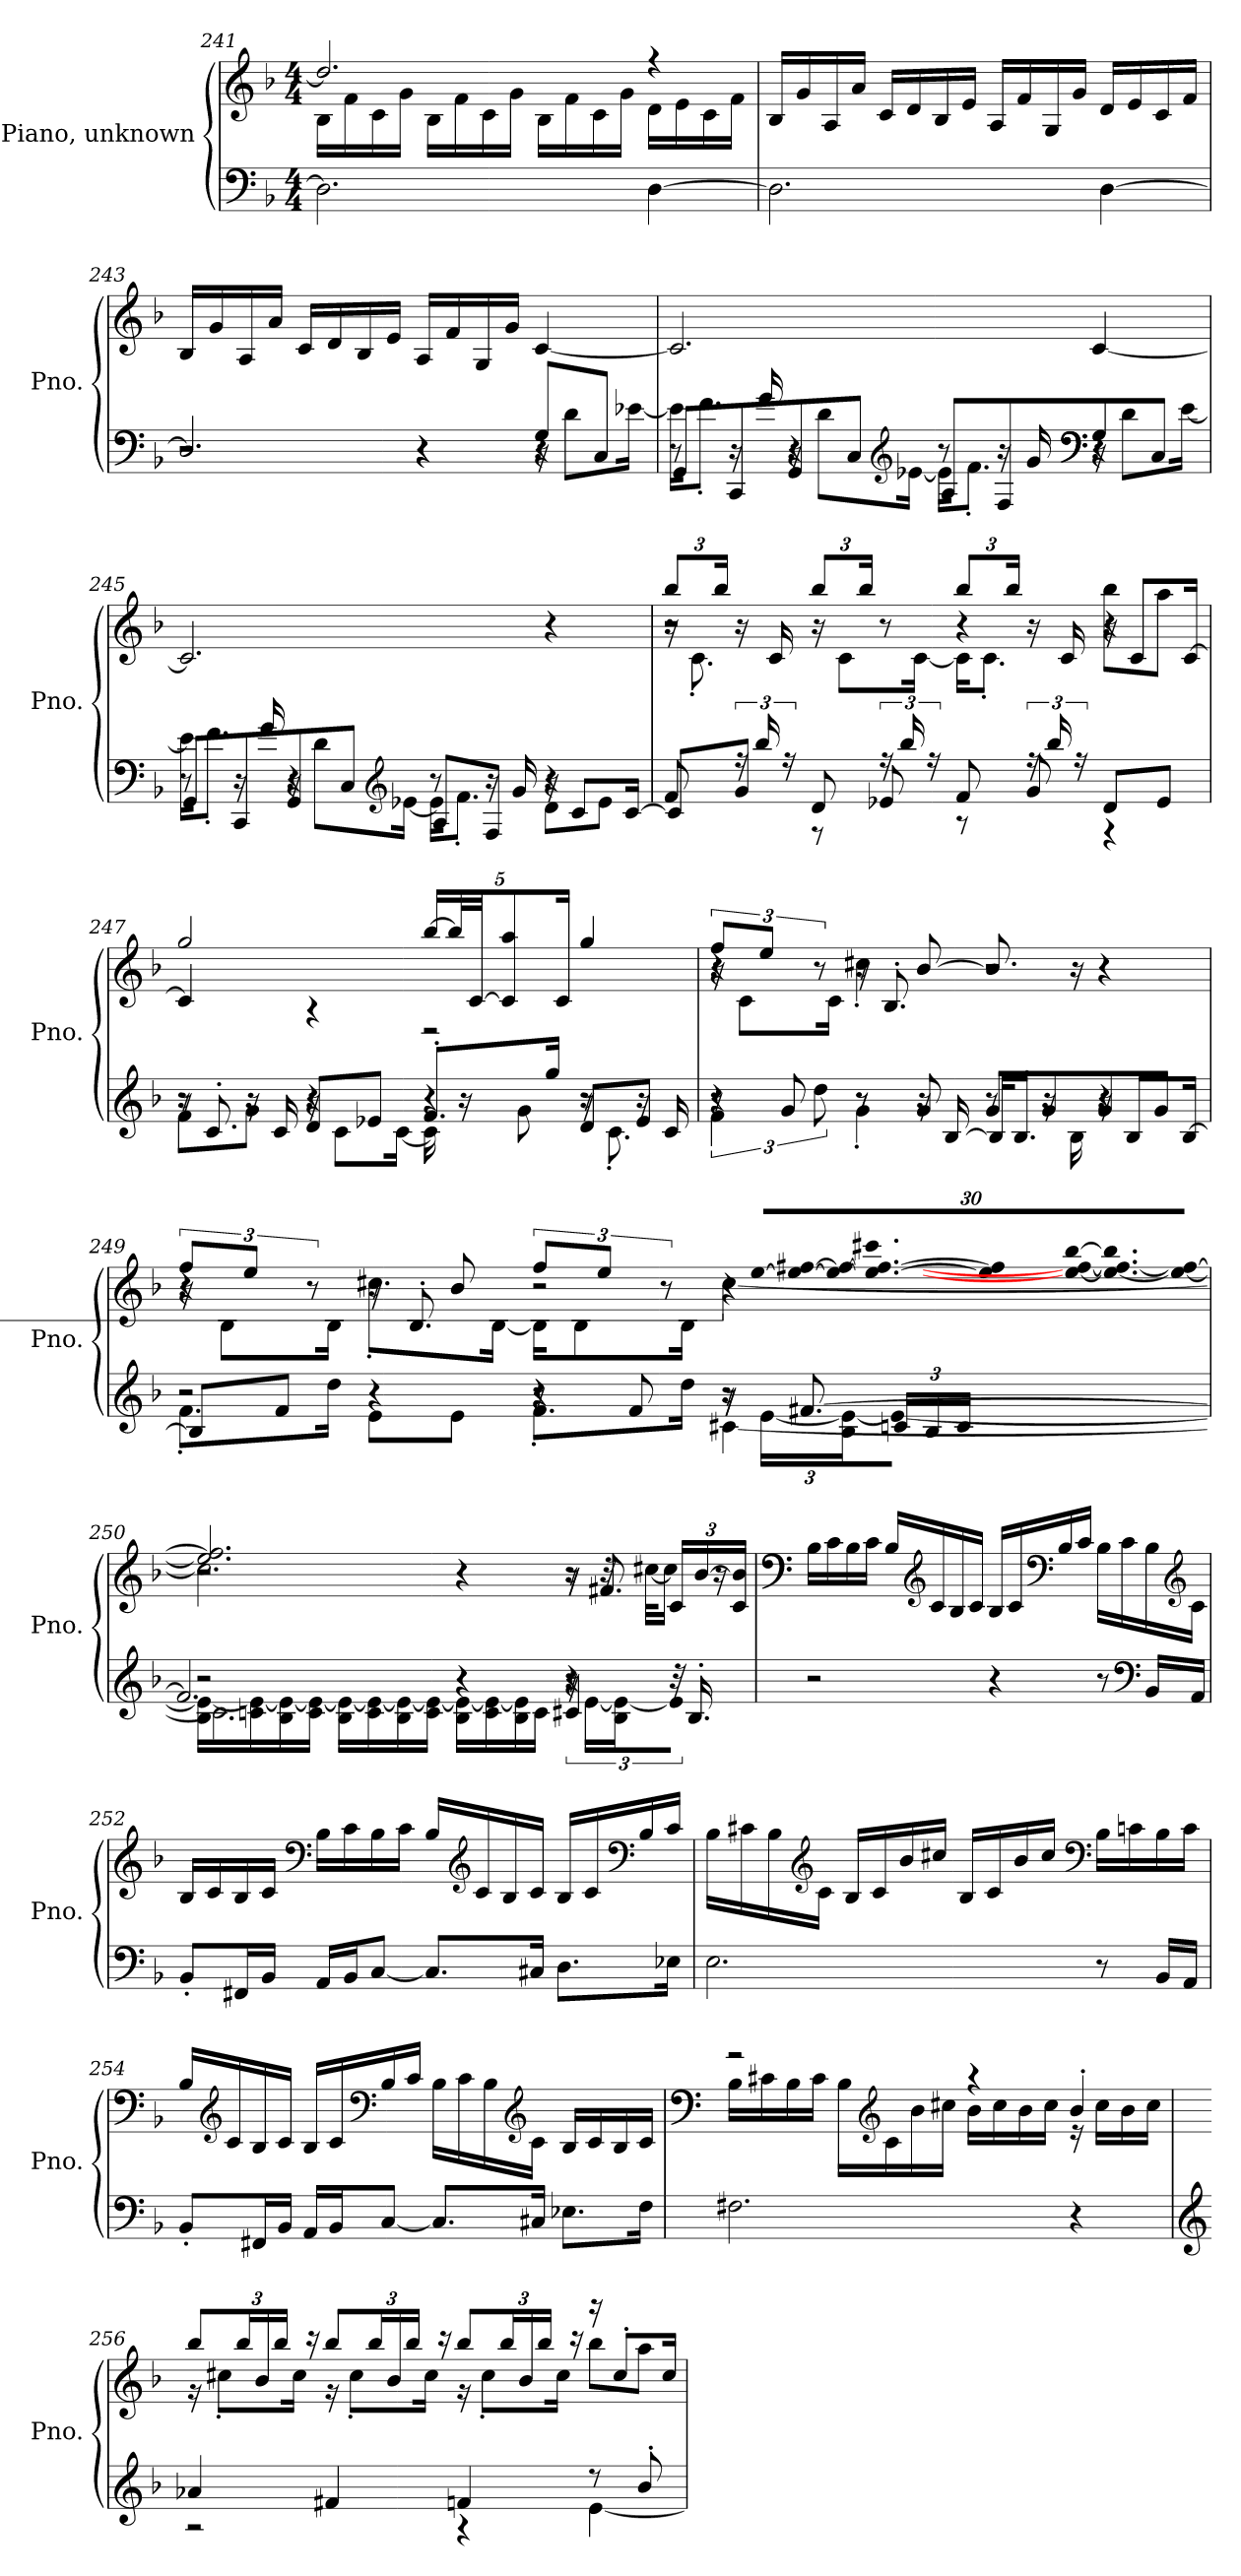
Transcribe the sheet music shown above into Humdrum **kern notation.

**kern	**kern
*part1	*part1
*staff2	*staff1
*I"Piano, unknown	*
*I'Pno.	*
*clefF4	*clefG2
*k[b-]	*k[b-]
*M4/4	*M4/4
=241	=241
*	*^
2.D\]	2.dd/]	16B-\LL
.	.	16f\
.	.	16c\
.	.	16g\JJ
.	.	16B-\LL
.	.	16f\
.	.	16c\
.	.	16g\JJ
.	.	16B-\LL
.	.	16f\
.	.	16c\
.	.	16g\JJ
[4D\	4r	16d\LL
.	.	16e\
.	.	16c\
.	.	16f\JJ
*	*v	*v
!!LO:LB:g=z
=242	=242
2.D\]	16B-/LL
.	16g/
.	16A/
.	16a/JJ
.	16c/LL
.	16d/
.	16B-/
.	16e/JJ
.	16A/LL
.	16f/
.	16G/
.	16g/JJ
[4D\	16d/LL
.	16e/
.	16c/
.	16f/JJ
=243	=243
*^	*
*	*^	*
2.D/]	2r	2r	16B-/LL
.	.	.	16g/
.	.	.	16A/
.	.	.	16a/JJ
.	.	.	16c/LL
.	.	.	16d/
.	.	.	16B-/
.	.	.	16e/JJ
.	4r	4r	16A/LL
.	.	.	16f/
.	.	.	16G/
.	.	.	16g/JJ
4r	16r	8G/L	[4c/
.	8d\L	.	.
.	.	8C/J	.
.	[16e-X\Jk	.	.
!!LO:LB:g=z
=244	=244	=244	=244
8r	16e-\KL]	8GG/L	2.c/]
.	8.f'\J	.	.
16r	.	8CC/	.
16g/	.	.	.
4r	16r	8GG/	.
.	8d\L	.	.
.	.	8C/J	.
*clefG2	*	*	*
.	[16e-X\Jk	.	.
8r	16e-\KL]	8A/L	.
.	8.f'\J	.	.
16r	.	8F/	.
16g/	.	.	.
*clefF4	*	*	*
4r	16r	8G/	[4c/
.	8d\L	.	.
.	.	8C/J	.
.	[16e-\Jk	.	.
!!LO:LB:g=z
=245	=245	=245	=245
8r	16e-\KL]	8GG/L	2.c/]
.	8.f'\J	.	.
16r	.	8CC/	.
16g/	.	.	.
4r	16r	8GG/	.
.	8d\L	.	.
.	.	8C/J	.
*clefG2	*	*	*
.	[16e-X\Jk	.	.
8r	16e-\KL]	8A/L	.
.	8.f'\J	.	.
16r	.	8F/J	.
16g/	.	.	.
4r	8d\L	16r	4r
.	.	8c/L	.
.	8e-\J	.	.
.	.	[16c/Jk	.
*	*v	*v	*
!!LO:LB:g=z
=246	=246	=246
*	*	*Xbrackettup
*	*	*^
*	*	*	*^
8f/	8c/L]	12bb-/L	16r	2r
.	.	.	8.c'\	.
.	.	24bb-/Jk	.	.
24r	8g/J	16r	.	.
24bb-/	.	.	.	.
.	.	16c/	.	.
24r	.	.	.	.
8d/	8r	12bb-/L	16r	.
.	.	.	8c\L	.
.	.	24bb-/Jk	.	.
24r	8e-X/	8r	.	.
24bb-/	.	.	.	.
.	.	.	[16c\Jk	.
24r	.	.	.	.
8f/	8r	12bb-/L	16c\KL]	4r
.	.	.	8.c'\J	.
.	.	24bb-/Jk	.	.
24r	8g/	16r	.	.
24bb-/	.	.	.	.
.	.	16c/	.	.
24r	.	.	.	.
8d/L	4r	4r	8bb-\L	16r
.	.	.	.	8c/L
8e-/J	.	.	8aa\J	.
.	.	.	.	[16c/Jk
*	*	*	*v	*v
!!LO:PB:g=z
=247	=247	=247	=247
*	*^	*	*
8r	8f\L	16r	2gg/	4c/]
.	.	8.c'/	.	.
16r	8g\J	.	.	.
16c/	.	.	.	.
4r	16r	8d/L	.	4r
.	8c\L	.	.	.
.	.	8e-X/J	.	.
.	[16c\Jk	.	.	.
8.f'/L	16c\]	4r	[20bb-/LL	2r
.	.	.	40bb-/L]	.
.	16r	.	.	.
.	.	.	[40c/JJ	.
.	.	.	10c/] 10aa/	.
.	8g\	.	.	.
16gg/Jk	.	.	.	.
.	.	.	20c/Jk	.
8r	16r	8d/L	4gg/	.
.	8.c'\	.	.	.
16r	.	8e-/J	.	.
16c/	.	.	.	.
*	*	*	*v	*v
=248	=248	=248	=248
*	*	*	*brackettup
*	*	*	*^
*	*	*	*	*^
8r	6f\	4r	12ff/L	16r	4r
.	.	.	.	8c\L	.
.	.	.	12ee/J	.	.
8g/	.	.	.	.	.
.	12dd\	.	12r	.	.
.	.	.	.	16c\Jk	.
8r	4g'\	8r	8r	4cc#X'\	16r
.	.	.	.	.	8.B-'/
8g/	.	16r	[8b-/	.	.
.	.	[16B-/	.	.	.
8g/L	8r	16B-/KL]	8.b-/]	2r	2r
.	.	8.B-'/J	.	.	.
8g/	16r	.	.	.	.
.	16B-\	.	16r	.	.
8g/	4r	16r	4r	.	.
.	.	8B-/L	.	.	.
8g/J	.	.	.	.	.
.	.	[16B-/Jk	.	.	.
!!LO:LB:g=z	!!	!!
=249	=249	=249	=249	=249	=249
*	*	*^	*	*	*
2r	8.f'\L	8B-/L]	2r	12ff/L	16r	4r
.	.	.	.	.	8B-\L	.
.	.	.	.	12ee/J	.	.
.	.	8f/J	.	.	.	.
.	.	.	.	12r	.	.
.	16dd\Jk	.	.	.	16B-\Jk	.
.	8e\L	4r	.	8r	8.cc#X'\L	16r
.	.	.	.	.	.	8.B-'/
.	8e\J	.	.	8b-/	.	.
.	.	.	.	.	[16B-\Jk	.
4r	8.f'\L	8r	4r	12ff/L	16B-\KL]	2r
.	.	.	.	.	8B-\	.
.	.	.	.	12ee/J	.	.
.	.	8f/	.	.	.	.
.	.	.	.	12r	.	.
.	16dd\Jk	.	.	.	16B-\Jk	.
!	!	!	!	!LO:N:vis=32	!	!
8r	24r	16r	[4c#X\	640%23r	[4cc#\	.
!	!	!	!	!LO:N:vis=64	!	!
.	.	.	.	[960%17ee/LLLL	.	.
.	[24e\LL	.	.	.	.	.
!	!	!	!	!LO:N:vis=64	!	!
.	.	.	.	960%17ee/_ [960%17ff#X/	.	.
.	.	[8.f#X/	.	.	.	.
!	!	!	!	!LO:N:vis=64	!	!
.	.	.	.	960%17ee/_ 960%17ff#/_J	.	.
.	24B-\ 24e\_J	.	.	.	.	.
!	!	!	!	!LO:N:vis=32.	!	!
.	.	.	.	1920%103ee/_ 1920%103ff#/_ 1920%103ccc#X/	.	.
*Xbrackettup	*	*	*	*	*	*
24cn/LL	8e\J_	.	.	.	.	.
!	!	!	!	!LO:N:vis=64	!	!
.	.	.	.	960%17ee/_ 960%17ff#/_L	.	.
.	.	.	.	1920ryy	.	.
!	!	!	!	!LO:N:vis=64	!	!
.	.	.	.	960%17ee/_ 960%17ff#/_ [960%17bb-/J	.	.
24B-/	.	.	.	.	.	.
!	!	!	!	!LO:N:vis=32.	!	!
.	.	.	.	1920%103ee/_ 1920%103ff#/_ 1920%103bb-/]	.	.
24c/JJ	.	.	.	.	.	.
!	!	!	!	!LO:N:vis=64	!	!
.	.	.	.	960%17ee/_ 960%17ff#/_JJJk	.	.
!!LO:LB:g=z	!!	!!
=250	=250	=250	=250	=250	=250	=250
2r	16B-\ 16e\_LL	2.f#/]	2.c#\]	2.ee/] 2.ff#/]	2.cc#\]	2r
.	16cn\ 16e\_	.	.	.	.	.
.	16B-\ 16e\_	.	.	.	.	.
.	16c\ 16e\_JJ	.	.	.	.	.
.	16B-\ 16e\_LL	.	.	.	.	.
.	16c\ 16e\_	.	.	.	.	.
.	16B-\ 16e\_	.	.	.	.	.
.	16c\ 16e\_JJ	.	.	.	.	.
4r	16B-\ 16e\_LL	.	.	.	.	4r
.	16c\ 16e\_	.	.	.	.	.
.	16B-\ 16e\]	.	.	.	.	.
.	16c\JJ	.	.	.	.	.
*	*brackettup	*	*	*	*	*
8r	24r	4c#X/	4r	8r	16r	16r
.	[24e\LL	.	.	.	.	.
.	.	.	.	.	32r	8.f#X/
.	24B-\ 24e\_J	.	.	.	.	.
.	.	.	.	.	[32cc#X\KLL	.
*	*	*	*	*Xbrackettup	*	*
32r	8e\J]	.	.	24c/LL	16cc#\JJ]	.
16.B-'/	.	.	.	.	.	.
.	.	.	.	[24b-/	.	.
.	.	.	.	.	16r	.
.	.	.	.	24c/ 24b-/]JJ	.	.
*v	*v	*v	*v	*	*	*
*	*v	*v	*v
!!LO:LB:g=z
=251	=251
*	*clefF4
2r	16B-\LL
.	16c\
.	16B-\
.	16c\JJ
.	16B-/LL
*	*clefG2
.	16c/
.	16B-/
.	16c/JJ
4r	16B-/LL
.	16c/
*	*clefF4
.	16B-/
.	16c/JJ
8r	16B-\LL
.	16c\
*clefF4	*
16BB-/LL	16B-\
*	*clefG2
16AA/JJ	16c\JJ
!!LO:LB:g=z
=252	=252
8BB-'/L	16B-/LL
.	16c/
16FF#X/L	16B-/
16BB-/JJ	16c/JJ
*	*clefF4
16AA/LL	16B-\LL
16BB-/J	16c\
[8C/J	16B-\
.	16c\JJ
8.C/L]	16B-/LL
*	*clefG2
.	16c/
.	16B-/
16C#X/Jk	16c/JJ
8.D\L	16B-/LL
.	16c/
*	*clefF4
.	16B-/
16E-X\Jk	16c/JJ
!!LO:LB:g=z
=253	=253
2.E\	16B-\LL
.	16c#X\
.	16B-\
*	*clefG2
.	16c#\JJ
.	16B-/LL
.	16c#/
.	16b-/
.	16cc#X/JJ
.	16B-/LL
.	16c#/
.	16b-/
.	16cc#/JJ
*	*clefF4
8r	16B-\LL
.	16cn\
16BB-/LL	16B-\
16AA/JJ	16c\JJ
!!LO:PB:g=z
=254	=254
8BB-'/L	16B-/LL
*	*clefG2
.	16c/
16FF#X/L	16B-/
16BB-/JJ	16c/JJ
16AA/LL	16B-/LL
16BB-/J	16c/
*	*clefF4
[8C/J	16B-/
.	16c/JJ
8.C/L]	16B-\LL
.	16c\
.	16B-\
*	*clefG2
16C#X/Jk	16c\JJ
8.E-X\L	16B-/LL
.	16c/
.	16B-/
16F\Jk	16c/JJ
=255	=255
*	*clefF4
*	*^
2.F#X\	2r	16B-\LL
.	.	16c#X\
.	.	16B-\
.	.	16c#\JJ
.	.	16B-\LL
*	*clefG2	*
.	.	16c#\
.	.	16b-\
.	.	16cc#X\JJ
.	4r	16b-\LL
.	.	16cc#\
.	.	16b-\
.	.	16cc#\JJ
4r	4b-'/	16r
.	.	16cc#\LL
.	.	16b-\
.	.	16cc#\JJ
!!LO:LB:g=z	!!
=256	=256	=256
*clefG2	*	*
*^	*	*
4a-X/	2r	12bb-/L	16r
.	.	.	8cc#X'\L
.	.	24bb-/L	.
*	*	*brackettup	*
.	.	24b-/	.
.	.	24bb-/JJ	.
.	.	.	16cc#\Jk
.	.	24r	.
*	*	*Xbrackettup	*
4f#X/	.	12bb-/L	16r
.	.	.	8cc#'\L
.	.	24bb-/L	.
*	*	*brackettup	*
.	.	24b-/	.
.	.	24bb-/JJ	.
.	.	.	16cc#\Jk
.	.	24r	.
*	*	*Xbrackettup	*
4fn/	4r	12bb-/L	16r
.	.	.	8cc#'\L
.	.	24bb-/L	.
*	*	*brackettup	*
.	.	24b-/	.
.	.	24bb-/JJ	.
.	.	.	16cc#\Jk
.	.	24r	.
8r	[4e\	16r	8bb-\L
.	.	8cc#'/L	.
8b-'/	.	.	8aa\J
.	.	16cc#/Jk	.
*v	*v	*	*
*	*v	*v
=	=
*-	*-
